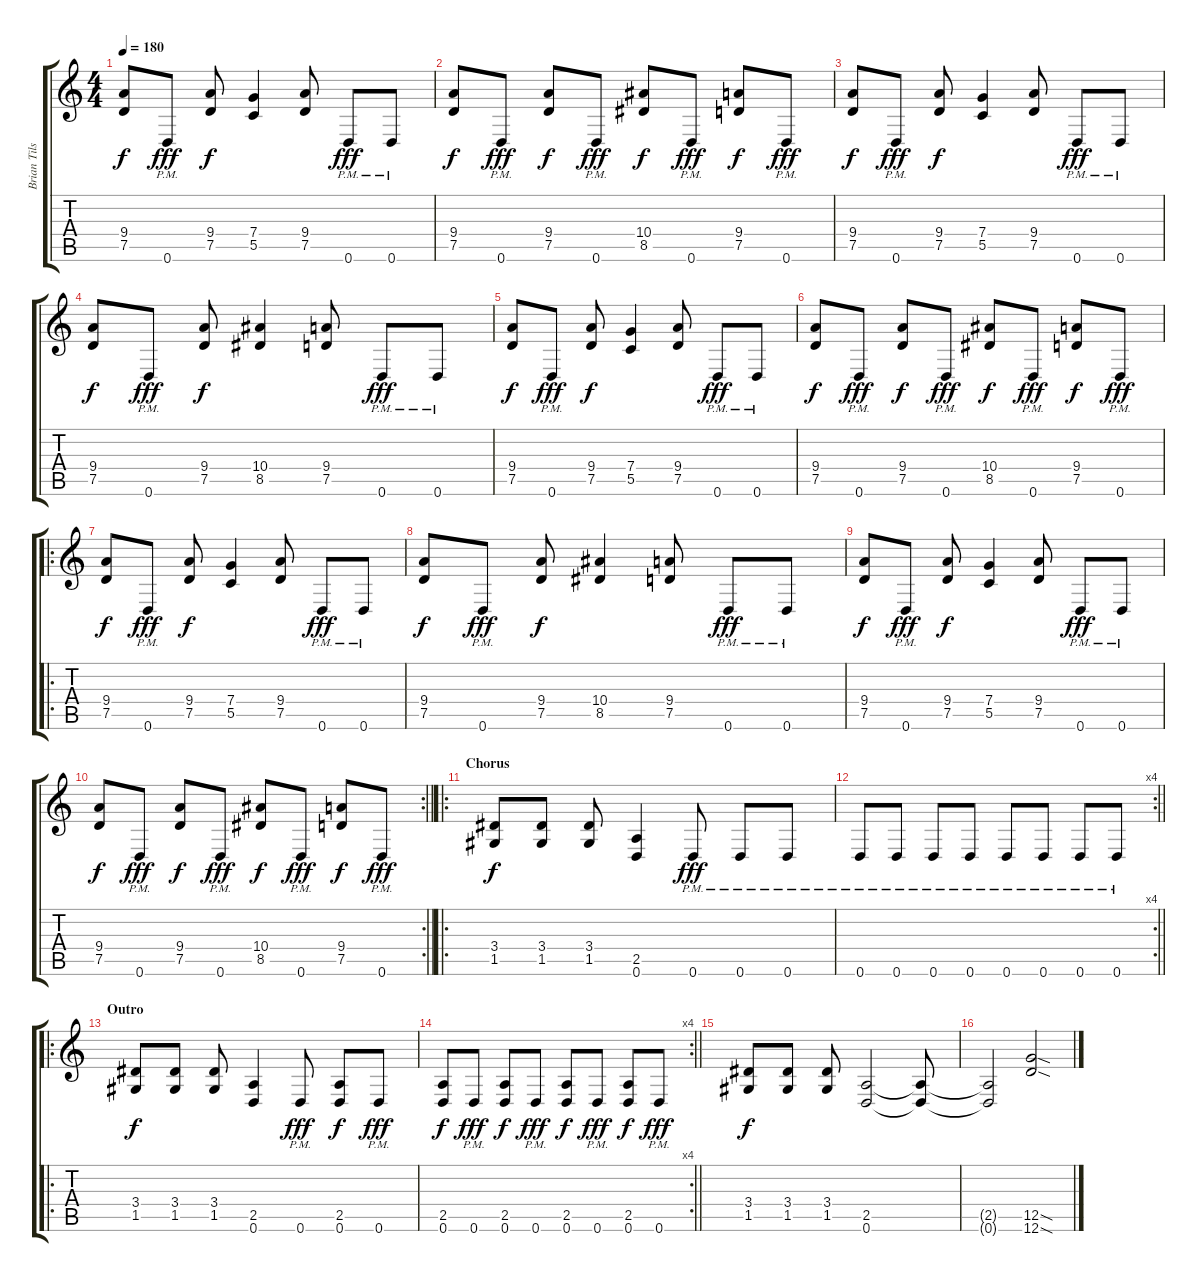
\track ("Brian Tilse" "Brian Tils") {instrument distortionguitar}
\staff {score tabs}
\tuning (D4 A3 F3 C3 G2 D2) {hide}
\ts (4 4)
\tempo 180
\clef g2
\ks c
(9.4 7.5).8{dy f} 0.6{pm}.8{dy fff} (9.4 7.5).8{dy f} (7.4 5.5).4 (9.4 7.5).8 0.6{pm}.8{dy fff} 0.6{pm}.8 |
(9.4 7.5).8{dy f} 0.6{pm}.8{dy fff} (9.4 7.5).8{dy f} 0.6{pm}.8{dy fff} (10.4 8.5).8{dy f} 0.6{pm}.8{dy fff} (9.4 7.5).8{dy f} 0.6{pm}.8{dy fff} |
(9.4 7.5).8{dy f} 0.6{pm}.8{dy fff} (9.4 7.5).8{dy f} (7.4 5.5).4 (9.4 7.5).8 0.6{pm}.8{dy fff} 0.6{pm}.8 |
(9.4 7.5).8{dy f} 0.6{pm}.8{dy fff} (9.4 7.5).8{dy f} (10.4 8.5).4 (9.4 7.5).8 0.6{pm}.8{dy fff} 0.6{pm}.8 |
(9.4 7.5).8{dy f} 0.6{pm}.8{dy fff} (9.4 7.5).8{dy f} (7.4 5.5).4 (9.4 7.5).8 0.6{pm}.8{dy fff} 0.6{pm}.8 |
(9.4 7.5).8{dy f} 0.6{pm}.8{dy fff} (9.4 7.5).8{dy f} 0.6{pm}.8{dy fff} (10.4 8.5).8{dy f} 0.6{pm}.8{dy fff} (9.4 7.5).8{dy f} 0.6{pm}.8{dy fff} |
\ro
(9.4 7.5).8{dy f} 0.6{pm}.8{dy fff} (9.4 7.5).8{dy f} (7.4 5.5).4 (9.4 7.5).8 0.6{pm}.8{dy fff} 0.6{pm}.8 |
(9.4 7.5).8{dy f} 0.6{pm}.8{dy fff} (9.4 7.5).8{dy f} (10.4 8.5).4 (9.4 7.5).8 0.6{pm}.8{dy fff} 0.6{pm}.8 |
(9.4 7.5).8{dy f} 0.6{pm}.8{dy fff} (9.4 7.5).8{dy f} (7.4 5.5).4 (9.4 7.5).8 0.6{pm}.8{dy fff} 0.6{pm}.8 |
\rc 2
\barLineRight lightlight
(9.4 7.5).8{dy f} 0.6{pm}.8{dy fff} (9.4 7.5).8{dy f} 0.6{pm}.8{dy fff} (10.4 8.5).8{dy f} 0.6{pm}.8{dy fff} (9.4 7.5).8{dy f} 0.6{pm}.8{dy fff} |
\ro
\section ("" "Chorus")
(3.4 1.5).8{dy f} (3.4 1.5).8 (3.4 1.5).8 (2.5 0.6).4 0.6{pm}.8{dy fff} 0.6{pm}.8 0.6{pm}.8 |
\rc 4
\barLineRight lightlight
0.6{pm}.8 0.6{pm}.8 0.6{pm}.8 0.6{pm}.8 0.6{pm}.8 0.6{pm}.8 0.6{pm}.8 0.6{pm}.8 |
\ro
\section ("" "Outro")
(3.4 1.5).8{dy f} (3.4 1.5).8 (3.4 1.5).8 (2.5 0.6).4 0.6{pm}.8{dy fff} (2.5 0.6).8{dy f} 0.6{pm}.8{dy fff} |
\rc 4
\barLineRight lightlight
(2.5 0.6).8{dy f} 0.6{pm}.8{dy fff} (2.5 0.6).8{dy f} 0.6{pm}.8{dy fff} (2.5 0.6).8{dy f} 0.6{pm}.8{dy fff} (2.5 0.6).8{dy f} 0.6{pm}.8{dy fff} |
\section ("" "")
(3.4 1.5).8{dy f} (3.4 1.5).8 (3.4 1.5).8 (2.5 0.6).2 (2.5{t} 0.6{t}).8 |
(2.5{t} 0.6{t}).2 (12.5{sod} 12.6{sod}).2
